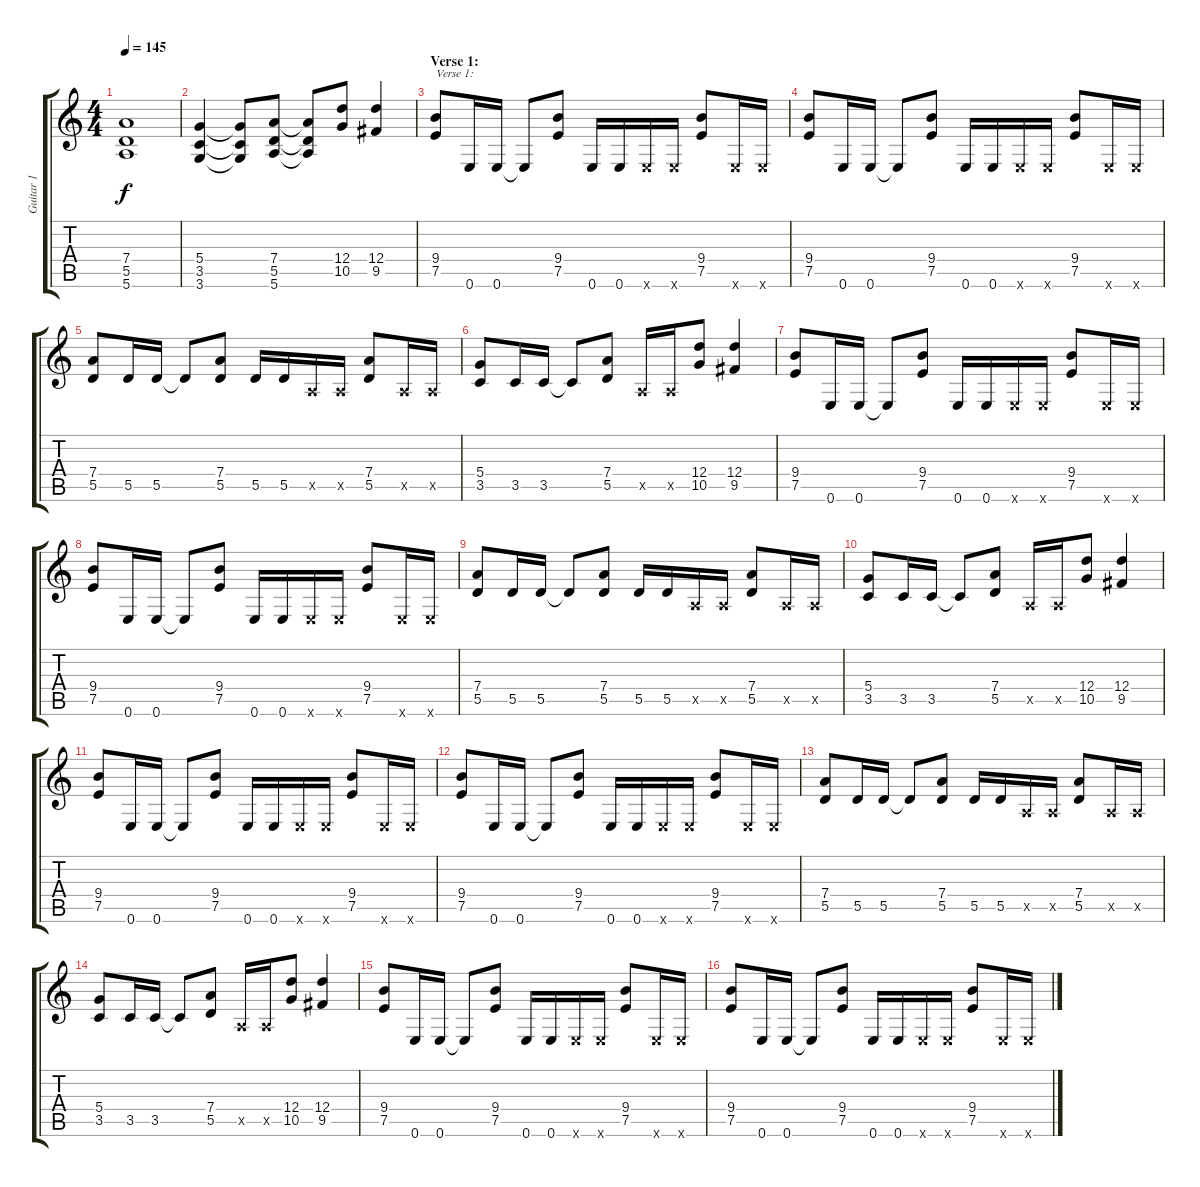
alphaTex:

\track ("Guitar 1" "Guitar 1") {instrument distortionguitar}
\staff {score tabs}
\tuning (E4 B3 G3 D3 A2 E2) {hide}
\ts (4 4)
\tempo 145
\clef g2
\ks c
(7.4 5.5 5.6).1{dy f} |
(5.4 3.5 3.6).4 (5.4{t} 3.5{t} 3.6{t}).8 (7.4 5.5 5.6).8 (7.4{t} 5.5{t} 5.6{t}).8 (12.4 10.5).8 (12.4 9.5).4 |
\section ("" "Verse 1:")
(9.4 7.5).8{txt "Verse 1:"} 0.6.16 0.6.16 0.6{t}.8 (9.4 7.5).8 0.6.16 0.6.16 0.6{x}.16 0.6{x}.16 (9.4 7.5).8 0.6{x}.16 0.6{x}.16 |
(9.4 7.5).8 0.6.16 0.6.16 0.6{t}.8 (9.4 7.5).8 0.6.16 0.6.16 0.6{x}.16 0.6{x}.16 (9.4 7.5).8 0.6{x}.16 0.6{x}.16 |
(7.4 5.5).8 5.5.16 5.5.16 5.5{t}.8 (7.4 5.5).8 5.5.16 5.5.16 0.5{x}.16 0.5{x}.16 (7.4 5.5).8 0.5{x}.16 0.5{x}.16 |
(5.4 3.5).8 3.5.16 3.5.16 3.5{t}.8 (7.4 5.5).8 0.5{x}.16 0.5{x}.16 (12.4 10.5).8 (12.4 9.5).4 |
(9.4 7.5).8 0.6.16 0.6.16 0.6{t}.8 (9.4 7.5).8 0.6.16 0.6.16 0.6{x}.16 0.6{x}.16 (9.4 7.5).8 0.6{x}.16 0.6{x}.16 |
(9.4 7.5).8 0.6.16 0.6.16 0.6{t}.8 (9.4 7.5).8 0.6.16 0.6.16 0.6{x}.16 0.6{x}.16 (9.4 7.5).8 0.6{x}.16 0.6{x}.16 |
(7.4 5.5).8 5.5.16 5.5.16 5.5{t}.8 (7.4 5.5).8 5.5.16 5.5.16 0.5{x}.16 0.5{x}.16 (7.4 5.5).8 0.5{x}.16 0.5{x}.16 |
(5.4 3.5).8 3.5.16 3.5.16 3.5{t}.8 (7.4 5.5).8 0.5{x}.16 0.5{x}.16 (12.4 10.5).8 (12.4 9.5).4 |
(9.4 7.5).8 0.6.16 0.6.16 0.6{t}.8 (9.4 7.5).8 0.6.16 0.6.16 0.6{x}.16 0.6{x}.16 (9.4 7.5).8 0.6{x}.16 0.6{x}.16 |
(9.4 7.5).8 0.6.16 0.6.16 0.6{t}.8 (9.4 7.5).8 0.6.16 0.6.16 0.6{x}.16 0.6{x}.16 (9.4 7.5).8 0.6{x}.16 0.6{x}.16 |
(7.4 5.5).8 5.5.16 5.5.16 5.5{t}.8 (7.4 5.5).8 5.5.16 5.5.16 0.5{x}.16 0.5{x}.16 (7.4 5.5).8 0.5{x}.16 0.5{x}.16 |
(5.4 3.5).8 3.5.16 3.5.16 3.5{t}.8 (7.4 5.5).8 0.5{x}.16 0.5{x}.16 (12.4 10.5).8 (12.4 9.5).4 |
(9.4 7.5).8 0.6.16 0.6.16 0.6{t}.8 (9.4 7.5).8 0.6.16 0.6.16 0.6{x}.16 0.6{x}.16 (9.4 7.5).8 0.6{x}.16 0.6{x}.16 |
(9.4 7.5).8 0.6.16 0.6.16 0.6{t}.8 (9.4 7.5).8 0.6.16 0.6.16 0.6{x}.16 0.6{x}.16 (9.4 7.5).8 0.6{x}.16 0.6{x}.16
